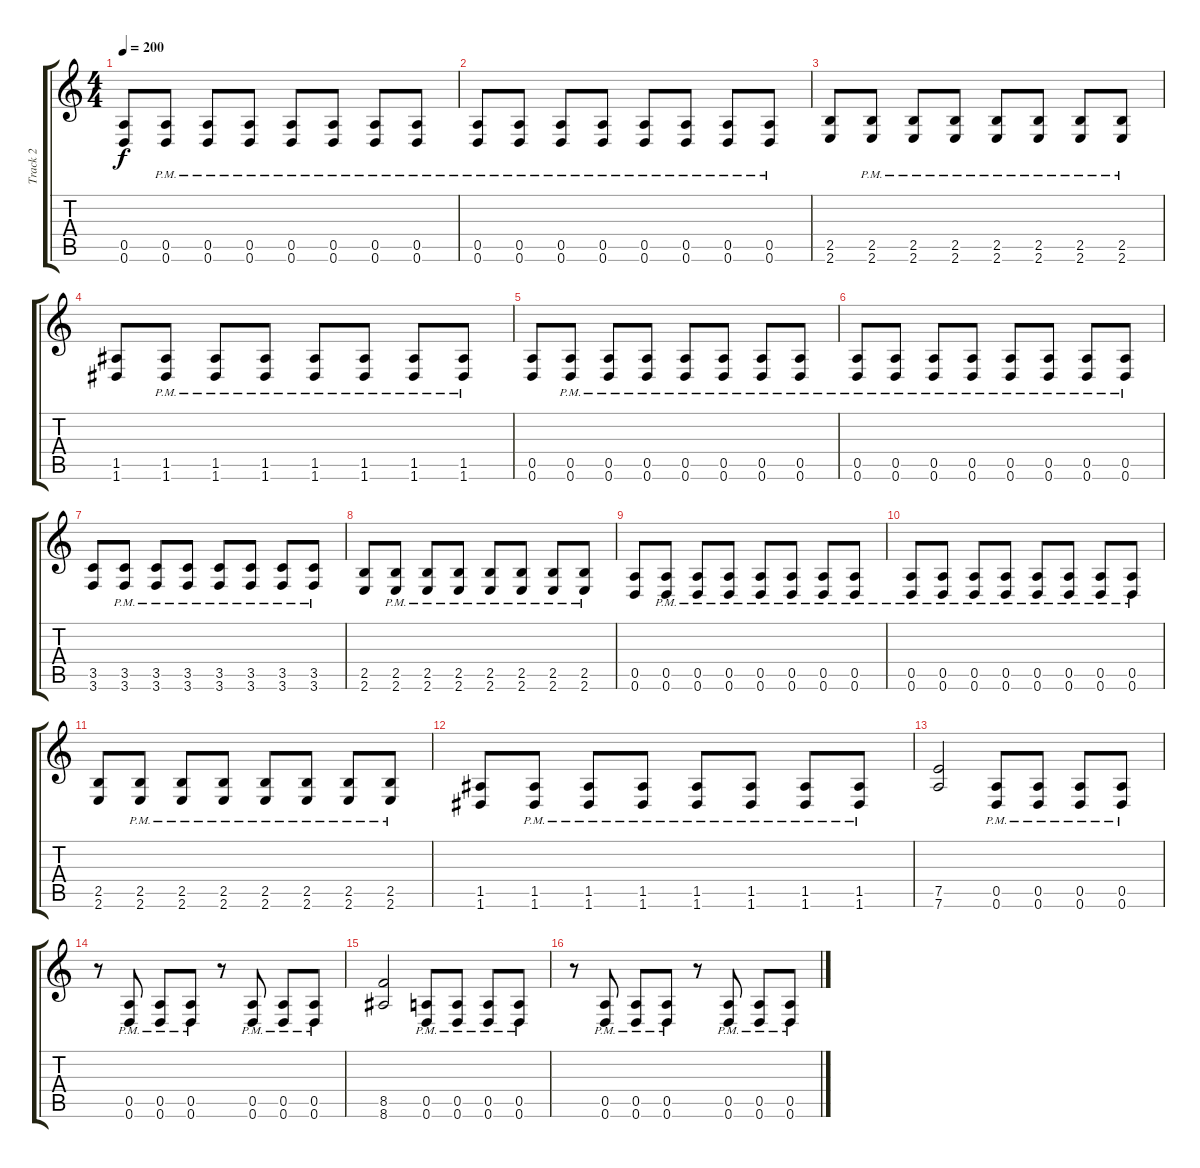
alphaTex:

\track ("Track 2" "Track 2") {instrument distortionguitar}
\staff {score tabs}
\tuning (E4 B3 G3 D3 A2 D2) {hide}
\ts (4 4)
\tempo 200
\clef g2
\ks c
(0.5 0.6).8{dy f} (0.5{pm} 0.6{pm}).8 (0.5{pm} 0.6{pm}).8 (0.5{pm} 0.6{pm}).8 (0.5{pm} 0.6{pm}).8 (0.5{pm} 0.6{pm}).8 (0.5{pm} 0.6{pm}).8 (0.5{pm} 0.6{pm}).8 |
(0.5{pm} 0.6{pm}).8 (0.5{pm} 0.6{pm}).8 (0.5{pm} 0.6{pm}).8 (0.5{pm} 0.6{pm}).8 (0.5{pm} 0.6{pm}).8 (0.5{pm} 0.6{pm}).8 (0.5{pm} 0.6{pm}).8 (0.5{pm} 0.6{pm}).8 |
(2.5 2.6).8 (2.5{pm} 2.6{pm}).8 (2.5{pm} 2.6{pm}).8 (2.5{pm} 2.6{pm}).8 (2.5{pm} 2.6{pm}).8 (2.5{pm} 2.6{pm}).8 (2.5{pm} 2.6{pm}).8 (2.5{pm} 2.6{pm}).8 |
(1.5 1.6).8 (1.5{pm} 1.6{pm}).8 (1.5{pm} 1.6{pm}).8 (1.5{pm} 1.6{pm}).8 (1.5{pm} 1.6{pm}).8 (1.5{pm} 1.6{pm}).8 (1.5{pm} 1.6{pm}).8 (1.5{pm} 1.6{pm}).8 |
(0.5 0.6).8 (0.5{pm} 0.6{pm}).8 (0.5{pm} 0.6{pm}).8 (0.5{pm} 0.6{pm}).8 (0.5{pm} 0.6{pm}).8 (0.5{pm} 0.6{pm}).8 (0.5{pm} 0.6{pm}).8 (0.5{pm} 0.6{pm}).8 |
(0.5{pm} 0.6{pm}).8 (0.5{pm} 0.6{pm}).8 (0.5{pm} 0.6{pm}).8 (0.5{pm} 0.6{pm}).8 (0.5{pm} 0.6{pm}).8 (0.5{pm} 0.6{pm}).8 (0.5{pm} 0.6{pm}).8 (0.5{pm} 0.6{pm}).8 |
(3.5 3.6).8 (3.5{pm} 3.6{pm}).8 (3.5{pm} 3.6{pm}).8 (3.5{pm} 3.6{pm}).8 (3.5{pm} 3.6{pm}).8 (3.5{pm} 3.6{pm}).8 (3.5{pm} 3.6{pm}).8 (3.5{pm} 3.6{pm}).8 |
(2.5 2.6).8 (2.5{pm} 2.6{pm}).8 (2.5{pm} 2.6{pm}).8 (2.5{pm} 2.6{pm}).8 (2.5{pm} 2.6{pm}).8 (2.5{pm} 2.6{pm}).8 (2.5{pm} 2.6{pm}).8 (2.5{pm} 2.6{pm}).8 |
(0.5 0.6).8 (0.5{pm} 0.6{pm}).8 (0.5{pm} 0.6{pm}).8 (0.5{pm} 0.6{pm}).8 (0.5{pm} 0.6{pm}).8 (0.5{pm} 0.6{pm}).8 (0.5{pm} 0.6{pm}).8 (0.5{pm} 0.6{pm}).8 |
(0.5{pm} 0.6{pm}).8 (0.5{pm} 0.6{pm}).8 (0.5{pm} 0.6{pm}).8 (0.5{pm} 0.6{pm}).8 (0.5{pm} 0.6{pm}).8 (0.5{pm} 0.6{pm}).8 (0.5{pm} 0.6{pm}).8 (0.5{pm} 0.6{pm}).8 |
(2.5 2.6).8 (2.5{pm} 2.6{pm}).8 (2.5{pm} 2.6{pm}).8 (2.5{pm} 2.6{pm}).8 (2.5{pm} 2.6{pm}).8 (2.5{pm} 2.6{pm}).8 (2.5{pm} 2.6{pm}).8 (2.5{pm} 2.6{pm}).8 |
(1.5 1.6).8 (1.5{pm} 1.6{pm}).8 (1.5{pm} 1.6{pm}).8 (1.5{pm} 1.6{pm}).8 (1.5{pm} 1.6{pm}).8 (1.5{pm} 1.6{pm}).8 (1.5{pm} 1.6{pm}).8 (1.5{pm} 1.6{pm}).8 |
(7.5 7.6).2 (0.5{pm} 0.6{pm}).8 (0.5{pm} 0.6{pm}).8 (0.5{pm} 0.6{pm}).8 (0.5{pm} 0.6{pm}).8 |
r.8 (0.5{pm} 0.6{pm}).8 (0.5{pm} 0.6{pm}).8 (0.5{pm} 0.6{pm}).8 r.8 (0.5{pm} 0.6{pm}).8 (0.5{pm} 0.6{pm}).8 (0.5{pm} 0.6{pm}).8 |
(8.5 8.6).2 (0.5{pm} 0.6{pm}).8 (0.5{pm} 0.6{pm}).8 (0.5{pm} 0.6{pm}).8 (0.5{pm} 0.6{pm}).8 |
r.8 (0.5{pm} 0.6{pm}).8 (0.5{pm} 0.6{pm}).8 (0.5{pm} 0.6{pm}).8 r.8 (0.5{pm} 0.6{pm}).8 (0.5{pm} 0.6{pm}).8 (0.5{pm} 0.6{pm}).8
